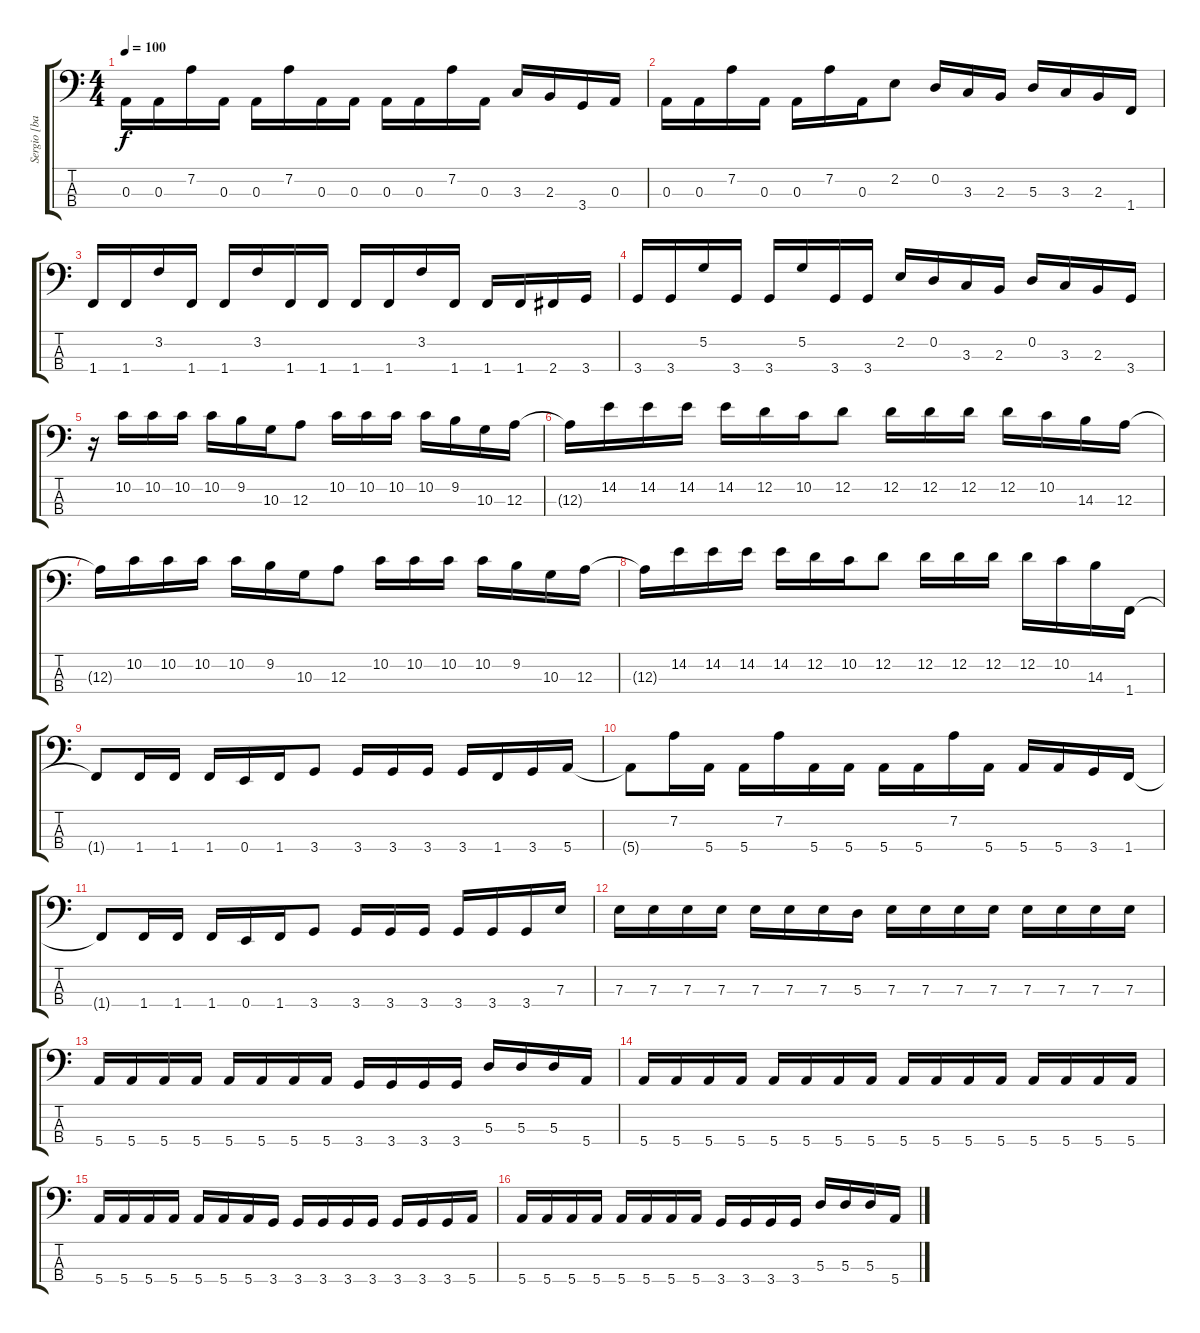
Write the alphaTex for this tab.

\track ("Sergio [bajo]" "Sergio [ba") {instrument electricbassfinger}
\staff {score tabs}
\tuning (G2 D2 A1 E1) {hide}
\ts (4 4)
\tempo 100
\clef f4
\ks c
0.3{t}.16{dy f} 0.3.16 7.2.16 0.3.16 0.3.16 7.2.16 0.3.16 0.3.16 0.3.16 0.3.16 7.2.16 0.3.16 3.3.16 2.3.16 3.4.16 0.3.16 |
0.3.16 0.3.16 7.2.16 0.3.16 0.3.16 7.2.16 0.3.16 2.2.8 0.2.16 3.3.16 2.3.16 5.3.16 3.3.16 2.3.16 1.4.16 |
1.4.16 1.4.16 3.2.16 1.4.16 1.4.16 3.2.16 1.4.16 1.4.16 1.4.16 1.4.16 3.2.16 1.4.16 1.4.16 1.4.16 2.4.16 3.4.16 |
3.4.16 3.4.16 5.2.16 3.4.16 3.4.16 5.2.16 3.4.16 3.4.16 2.2.16 0.2.16 3.3.16 2.3.16 0.2.16 3.3.16 2.3.16 3.4.16 |
r.16 10.2.16 10.2.16 10.2.16 10.2.16 9.2.16 10.3.16 12.3.8 10.2.16 10.2.16 10.2.16 10.2.16 9.2.16 10.3.16 12.3.16 |
12.3{t}.16 14.2.16 14.2.16 14.2.16 14.2.16 12.2.16 10.2.16 12.2.8 12.2.16 12.2.16 12.2.16 12.2.16 10.2.16 14.3.16 12.3.16 |
12.3{t}.16 10.2.16 10.2.16 10.2.16 10.2.16 9.2.16 10.3.16 12.3.8 10.2.16 10.2.16 10.2.16 10.2.16 9.2.16 10.3.16 12.3.16 |
12.3{t}.16 14.2.16 14.2.16 14.2.16 14.2.16 12.2.16 10.2.16 12.2.8 12.2.16 12.2.16 12.2.16 12.2.16 10.2.16 14.3.16 1.4.16 |
1.4{t}.8 1.4.16 1.4.16 1.4.16 0.4.16 1.4.16 3.4.8 3.4.16 3.4.16 3.4.16 3.4.16 1.4.16 3.4.16 5.4.16 |
5.4{t}.8 7.2.16 5.4.16 5.4.16 7.2.16 5.4.16 5.4.16 5.4.16 5.4.16 7.2.16 5.4.16 5.4.16 5.4.16 3.4.16 1.4.16 |
1.4{t}.8 1.4.16 1.4.16 1.4.16 0.4.16 1.4.16 3.4.8 3.4.16 3.4.16 3.4.16 3.4.16 3.4.16 3.4.16 7.3.16 |
7.3.16 7.3.16 7.3.16 7.3.16 7.3.16 7.3.16 7.3.16 5.3.16 7.3.16 7.3.16 7.3.16 7.3.16 7.3.16 7.3.16 7.3.16 7.3.16 |
5.4.16 5.4.16 5.4.16 5.4.16 5.4.16 5.4.16 5.4.16 5.4.16 3.4.16 3.4.16 3.4.16 3.4.16 5.3.16 5.3.16 5.3.16 5.4.16 |
5.4.16 5.4.16 5.4.16 5.4.16 5.4.16 5.4.16 5.4.16 5.4.16 5.4.16 5.4.16 5.4.16 5.4.16 5.4.16 5.4.16 5.4.16 5.4.16 |
5.4.16 5.4.16 5.4.16 5.4.16 5.4.16 5.4.16 5.4.16 3.4.16 3.4.16 3.4.16 3.4.16 3.4.16 3.4.16 3.4.16 3.4.16 5.4.16 |
5.4.16 5.4.16 5.4.16 5.4.16 5.4.16 5.4.16 5.4.16 5.4.16 3.4.16 3.4.16 3.4.16 3.4.16 5.3.16 5.3.16 5.3.16 5.4.16
